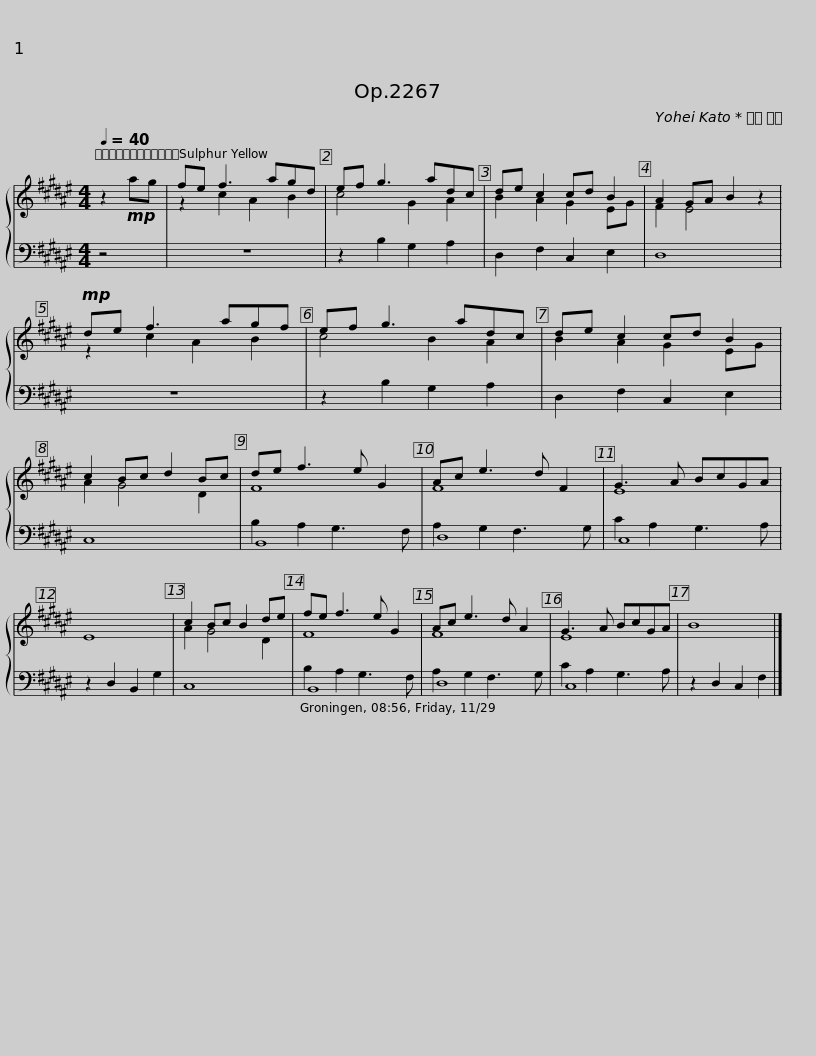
X:1
%%score { ( 1 3 ) | ( 2 4 ) }
L:1/8
Q:1/4=40
M:4/4
I:linebreak $
K:F#
V:1 treble
V:3 treble
V:2 bass
V:4 bass
V:1
 z2!mp! ag | fe f3 agd | ef g3 adc | de c2 cd B2 | A2 GA B2 z2 |$ %5
!mp! de f3 agf | ef g3 adc | de c2 cd B2 | c2 Bc d2 Bc |$ de f3 e G2 | %10
 Ac e3 d F2 | G3 A BcGA | E8 | c2 Bc B2 de |$ fe f3 e G2 | %15
 Ac e3 d A2 | G3 A BcGA | B8 |] %18
V:2
 z4 | z8 | z2 B,2 G,2 A,2 | D,2 F,2 C,2 E,2 | D,8 |$ %5
 z8 | z2 B,2 G,2 A,2 | D,2 F,2 C,2 E,2 | C,8 |$ B,,8 | %10
 D,8 | C,8 | z2 D,2 B,,2 G,2 | C,8 |$ B,,8 | %15
 D,8 | C,8 | z2 D,2 C,2 F,2 |] %18
V:3
 x4 | z2 c2 A2 B2 | c4 G2 A2 | B2 A2 G2 EG | F2 E4 z2 |$ %5
 z2 c2 A2 B2 | c4 B2 A2 | B2 A2 G2 EG | A2 G4 D2 |$ F8 | %10
 F8 | E8 | x8 | A2 G4 D2 |$ F8 | %15
 F8 | E8 | x8 |] %18
V:4
 x4 | x8 | x8 | x8 | x8 |$ %5
 x8 | x8 | x8 | x8 |$ B,2 A,2 G,3 F, | %10
 A,2 G,2 F,3 G, | C2 A,2 G,3 A, | x8 | x8 |$ B,2 A,2 G,3 F, | %15
 A,2 G,2 F,3 G, | C2 A,2 G,3 A, | x8 |] %18
